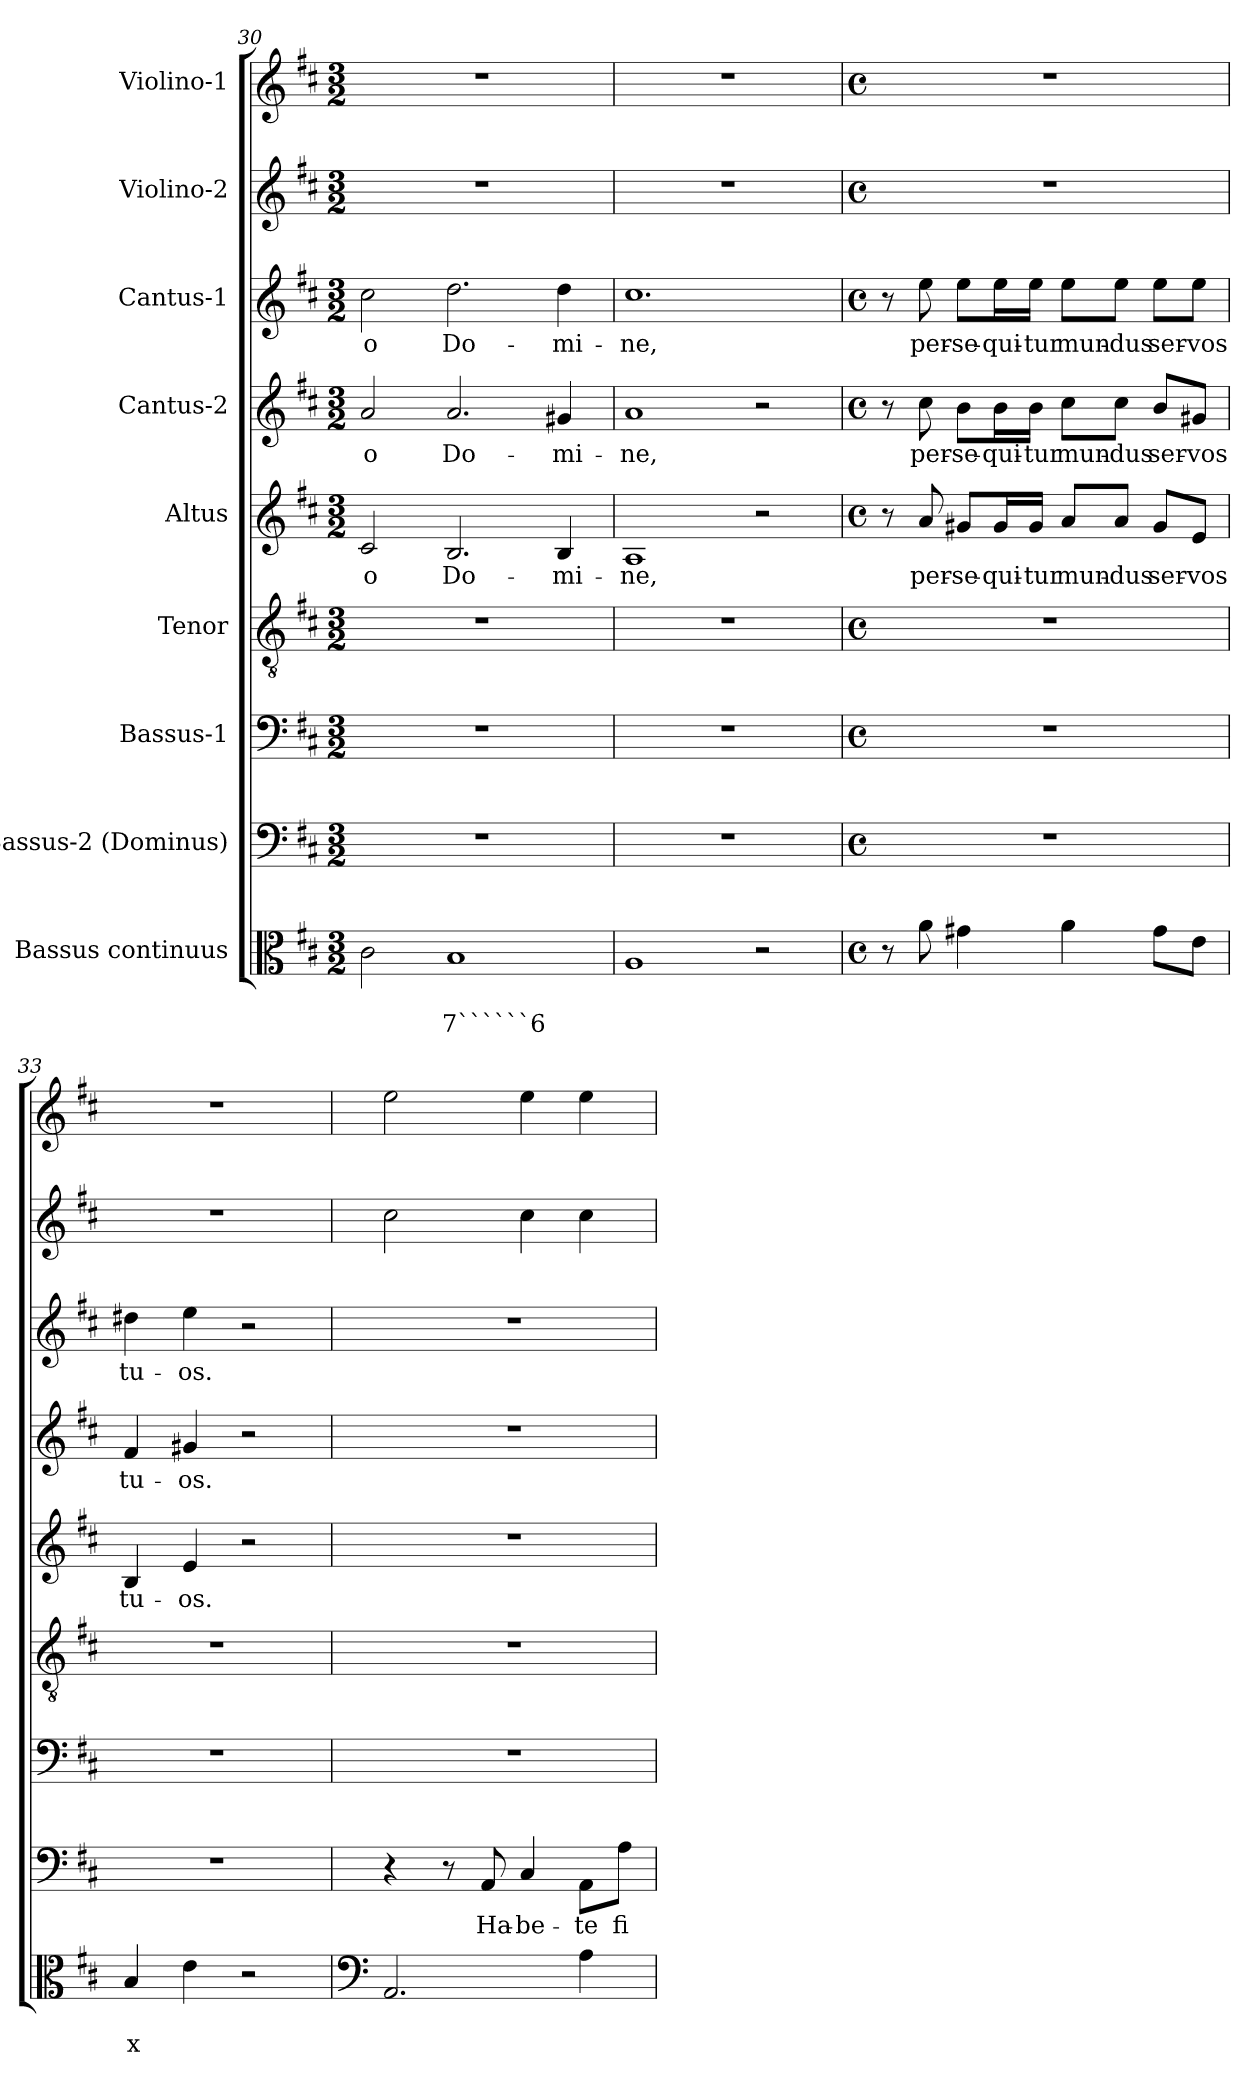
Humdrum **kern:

**kern	**text	**text	**kern	**text	**kern	**kern	**kern	**text	**kern	**text	**kern	**text	**kern	**kern
*part9	*part9	*part9	*part8	*part8	*part7	*part6	*part5	*part5	*part4	*part4	*part3	*part3	*part2	*part1
*staff9	*staff9	*staff9	*staff8	*staff8	*staff7	*staff6	*staff5	*staff5	*staff4	*staff4	*staff3	*staff3	*staff2	*staff1
*I"Bassus continuus	*	*	*I"Bassus-2 (Dominus)	*	*I"Bassus-1	*I"Tenor	*I"Altus	*	*I"Cantus-2	*	*I"Cantus-1	*	*I"Violino-2	*I"Violino-1
*clefC3	*	*	*clefF4	*	*clefF4	*clefGv2	*clefG2	*	*clefG2	*	*clefG2	*	*clefG2	*clefG2
*k[f#c#]	*	*	*k[f#c#]	*	*k[f#c#]	*k[f#c#]	*k[f#c#]	*	*k[f#c#]	*	*k[f#c#]	*	*k[f#c#]	*k[f#c#]
*D:	*	*	*D:	*	*D:	*D:	*D:	*	*D:	*	*D:	*	*D:	*D:
*M3/2	*	*	*M3/2	*	*M3/2	*M3/2	*M3/2	*	*M3/2	*	*M3/2	*	*M3/2	*M3/2
=30	=30	=30	=30	=30	=30	=30	=30	=30	=30	=30	=30	=30	=30	=30
!	!	!	!	!	!	!	!	!LO:LY:b	!	!LO:LY:b	!	!LO:LY:b	!	!
2c#\	.	.	1.r	.	1.r	1.r	2c#/	o	2a/	o	2cc#\	o	1.r	1.r
!	!	!LO:LY:b	!	!	!	!	!	!LO:LY:b	!	!LO:LY:b	!	!LO:LY:b	!	!
1B	.	7``````6	.	.	.	.	2.B/	Do-	2.a/	Do-	2.dd\	Do-	.	.
!	!	!	!	!	!	!	!	!LO:LY:b	!	!LO:LY:b	!	!LO:LY:b	!	!
.	.	.	.	.	.	.	4B/	-mi-	4g#X/	-mi-	4dd\	-mi-	.	.
=31	=31	=31	=31	=31	=31	=31	=31	=31	=31	=31	=31	=31	=31	=31
!	!	!	!	!	!	!	!	!LO:LY:b	!	!LO:LY:b	!	!LO:LY:b	!	!
1A	.	.	1.r	.	1.r	1.r	1A	-ne,	1a	-ne,	1.cc#	-ne,	1.r	1.r
2r	.	.	.	.	.	.	2r	.	2r	.	.	.	.	.
=32	=32	=32	=32	=32	=32	=32	=32	=32	=32	=32	=32	=32	=32	=32
*M4/4	*	*	*M4/4	*	*M4/4	*M4/4	*M4/4	*	*M4/4	*	*M4/4	*	*M4/4	*M4/4
*met(c)	*	*	*met(c)	*	*met(c)	*met(c)	*met(c)	*	*met(c)	*	*met(c)	*	*met(c)	*met(c)
8r	.	.	1r	.	1r	1r	8r	.	8r	.	8r	.	1r	1r
!	!	!	!	!	!	!	!	!LO:LY:b	!	!LO:LY:b	!	!LO:LY:b	!	!
8a\	.	.	.	.	.	.	8a/	per-	8cc#\	per-	8ee\	per-	.	.
!	!	!	!	!	!	!	!	!LO:LY:b	!	!LO:LY:b	!	!LO:LY:b	!	!
4g#X\	.	.	.	.	.	.	8g#X/L	-se-	8b\L	-se-	8ee\L	-se-	.	.
!	!	!	!	!	!	!	!	!LO:LY:b	!	!LO:LY:b	!	!LO:LY:b	!	!
.	.	.	.	.	.	.	16g#/L	-qui-	16b\L	-qui-	16ee\L	-qui-	.	.
!	!	!	!	!	!	!	!	!LO:LY:b	!	!LO:LY:b	!	!LO:LY:b	!	!
.	.	.	.	.	.	.	16g#/JJ	-tur	16b\JJ	-tur	16ee\JJ	-tur	.	.
!	!	!	!	!	!	!	!	!LO:LY:b	!	!LO:LY:b	!	!LO:LY:b	!	!
4a\	.	.	.	.	.	.	8a/L	mun-	8cc#\L	mun-	8ee\L	mun-	.	.
!	!	!	!	!	!	!	!	!LO:LY:b	!	!LO:LY:b	!	!LO:LY:b	!	!
.	.	.	.	.	.	.	8a/J	-dus	8cc#\J	-dus	8ee\J	-dus	.	.
!	!	!	!	!	!	!	!	!LO:LY:b	!	!LO:LY:b	!	!LO:LY:b	!	!
8g#\L	.	.	.	.	.	.	8g#/L	ser-	8b/L	ser-	8ee\L	ser-	.	.
!	!	!	!	!	!	!	!	!LO:LY:b	!	!LO:LY:b	!	!LO:LY:b	!	!
8e\J	.	.	.	.	.	.	8e/J	-vos	8g#X/J	-vos	8ee\J	-vos	.	.
=33	=33	=33	=33	=33	=33	=33	=33	=33	=33	=33	=33	=33	=33	=33
!	!	!LO:LY:b	!	!	!	!	!	!LO:LY:b	!	!LO:LY:b	!	!LO:LY:b	!	!
4B/	.	x	1r	.	1r	1r	4B/	tu-	4f#/	tu-	4dd#X\	tu-	1r	1r
!	!	!	!	!	!	!	!	!LO:LY:b	!	!LO:LY:b	!	!LO:LY:b	!	!
4e\	.	.	.	.	.	.	4e/	-os.	4g#X/	-os.	4ee\	-os.	.	.
2r	.	.	.	.	.	.	2r	.	2r	.	2r	.	.	.
!!LO:PB:g=z
=34	=34	=34	=34	=34	=34	=34	=34	=34	=34	=34	=34	=34	=34	=34
*clefF4	*	*	*	*	*	*	*	*	*	*	*	*	*	*
2.AA/	.	.	4r	.	1r	1r	1r	.	1r	.	1r	.	2cc#\	2ee\
.	.	.	8r	.	.	.	.	.	.	.	.	.	.	.
!	!	!	!	!LO:LY:b	!	!	!	!	!	!	!	!	!	!
.	.	.	8AA/	Ha-	.	.	.	.	.	.	.	.	.	.
!	!	!	!	!LO:LY:b	!	!	!	!	!	!	!	!	!	!
.	.	.	4C#/	-be-	.	.	.	.	.	.	.	.	4cc#\	4ee\
!	!	!	!	!LO:LY:b	!	!	!	!	!	!	!	!	!	!
4A\	.	.	8AA\L	-te	.	.	.	.	.	.	.	.	4cc#\	4ee\
!	!	!	!	!LO:LY:b	!	!	!	!	!	!	!	!	!	!
.	.	.	8A\J	fi-	.	.	.	.	.	.	.	.	.	.
=	=	=	=	=	=	=	=	=	=	=	=	=	=	=
*-	*-	*-	*-	*-	*-	*-	*-	*-	*-	*-	*-	*-	*-	*-
